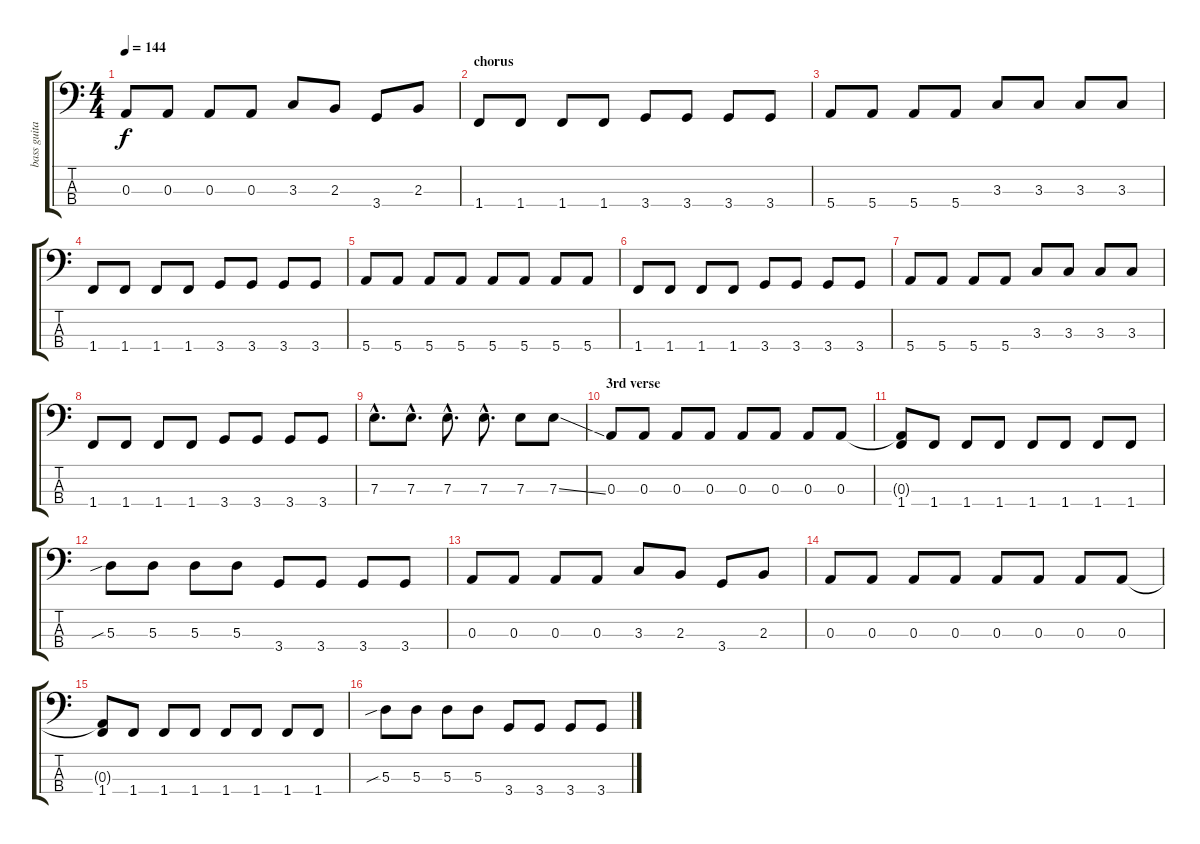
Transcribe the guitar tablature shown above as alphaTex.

\track ("bass guitar" "bass guita") {instrument electricbassfinger}
\staff {score tabs}
\tuning (G2 D2 A1 E1) {hide}
\ts (4 4)
\tempo 144
\clef f4
\ks c
0.3.8{dy f} 0.3.8 0.3.8 0.3.8 3.3.8 2.3.8 3.4.8 2.3.8 |
\section ("" "chorus")
1.4.8 1.4.8 1.4.8 1.4.8 3.4.8 3.4.8 3.4.8 3.4.8 |
5.4.8 5.4.8 5.4.8 5.4.8 3.3.8 3.3.8 3.3.8 3.3.8 |
1.4.8 1.4.8 1.4.8 1.4.8 3.4.8 3.4.8 3.4.8 3.4.8 |
5.4.8 5.4.8 5.4.8 5.4.8 5.4.8 5.4.8 5.4.8 5.4.8 |
1.4.8 1.4.8 1.4.8 1.4.8 3.4.8 3.4.8 3.4.8 3.4.8 |
5.4.8 5.4.8 5.4.8 5.4.8 3.3.8 3.3.8 3.3.8 3.3.8 |
1.4.8 1.4.8 1.4.8 1.4.8 3.4.8 3.4.8 3.4.8 3.4.8 |
7.3{hac}.8{d} 7.3{hac}.8{d} 7.3{hac}.8{d} 7.3{hac}.8{d} 7.3.8 7.3{ss}.8 |
\section ("" "3rd verse")
0.3.8 0.3.8 0.3.8 0.3.8 0.3.8 0.3.8 0.3.8 0.3.8 |
(0.3{t} 1.4).8 1.4.8 1.4.8 1.4.8 1.4.8 1.4.8 1.4.8 1.4.8 |
5.3{sib}.8 5.3.8 5.3.8 5.3.8 3.4.8 3.4.8 3.4.8 3.4.8 |
0.3.8 0.3.8 0.3.8 0.3.8 3.3.8 2.3.8 3.4.8 2.3.8 |
0.3.8 0.3.8 0.3.8 0.3.8 0.3.8 0.3.8 0.3.8 0.3.8 |
(0.3{t} 1.4).8 1.4.8 1.4.8 1.4.8 1.4.8 1.4.8 1.4.8 1.4.8 |
5.3{sib}.8 5.3.8 5.3.8 5.3.8 3.4.8 3.4.8 3.4.8 3.4.8
